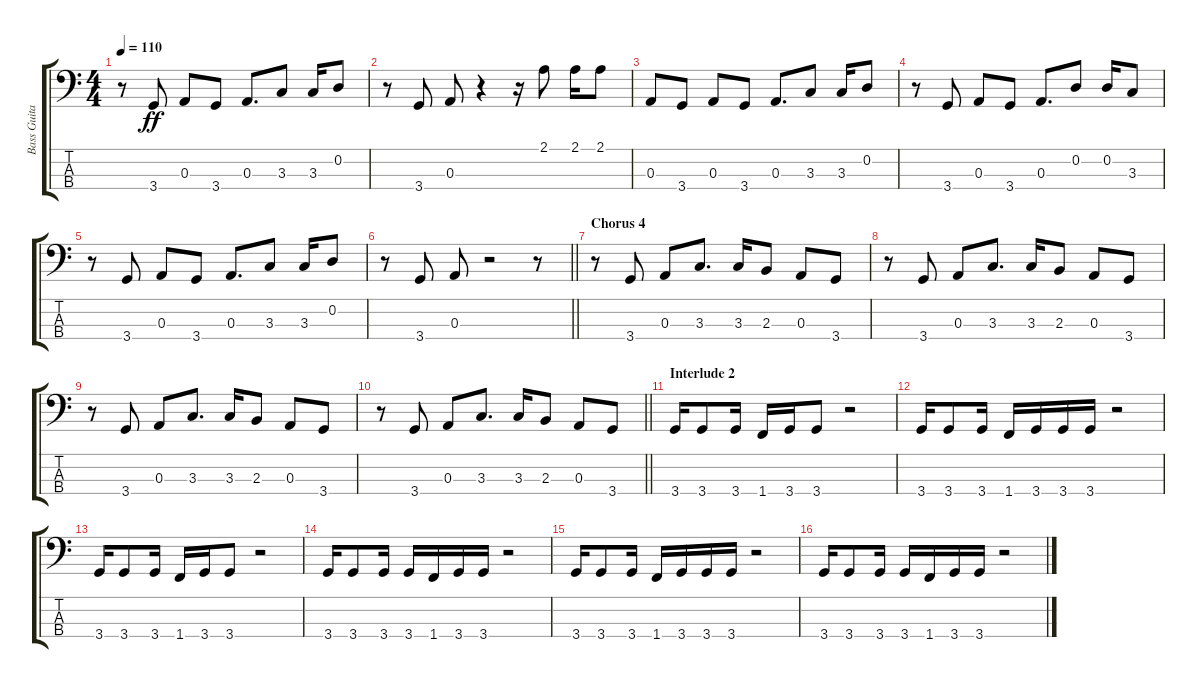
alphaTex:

\track ("Bass Guitar" "Bass Guita") {instrument fretlessbass}
\staff {score tabs}
\tuning (G2 D2 A1 E1) {hide}
\ts (4 4)
\tempo 110
\clef f4
\ks c
r.8{dy ff} 3.4.8 0.3.8 3.4.8 0.3.8{d} 3.3.8 3.3.16 0.2.8 |
r.8 3.4.8 0.3.8 r.4 r.16 2.1.8 2.1.16 2.1.8 |
0.3.8 3.4.8 0.3.8 3.4.8 0.3.8{d} 3.3.8 3.3.16 0.2.8 |
r.8 3.4.8 0.3.8 3.4.8 0.3.8{d} 0.2.8 0.2.16 3.3.8 |
r.8 3.4.8 0.3.8 3.4.8 0.3.8{d} 3.3.8 3.3.16 0.2.8 |
\barLineRight lightlight
r.8 3.4.8 0.3.8 r.2 r.8 |
\section ("" "Chorus 4")
r.8 3.4.8 0.3.8 3.3.8{d} 3.3.16 2.3.8 0.3.8 3.4.8 |
r.8 3.4.8 0.3.8 3.3.8{d} 3.3.16 2.3.8 0.3.8 3.4.8 |
r.8 3.4.8 0.3.8 3.3.8{d} 3.3.16 2.3.8 0.3.8 3.4.8 |
\barLineRight lightlight
r.8 3.4.8 0.3.8 3.3.8{d} 3.3.16 2.3.8 0.3.8 3.4.8 |
\section ("" "Interlude 2")
3.4.16 3.4.8 3.4.16 1.4.16 3.4.16 3.4.8 r.2 |
3.4.16 3.4.8 3.4.16 1.4.16 3.4.16 3.4.16 3.4.16 r.2 |
3.4.16 3.4.8 3.4.16 1.4.16 3.4.16 3.4.8 r.2 |
3.4.16 3.4.8 3.4.16 3.4.16 1.4.16 3.4.16 3.4.16 r.2 |
3.4.16 3.4.8 3.4.16 1.4.16 3.4.16 3.4.16 3.4.16 r.2 |
3.4.16 3.4.8 3.4.16 3.4.16 1.4.16 3.4.16 3.4.16 r.2
